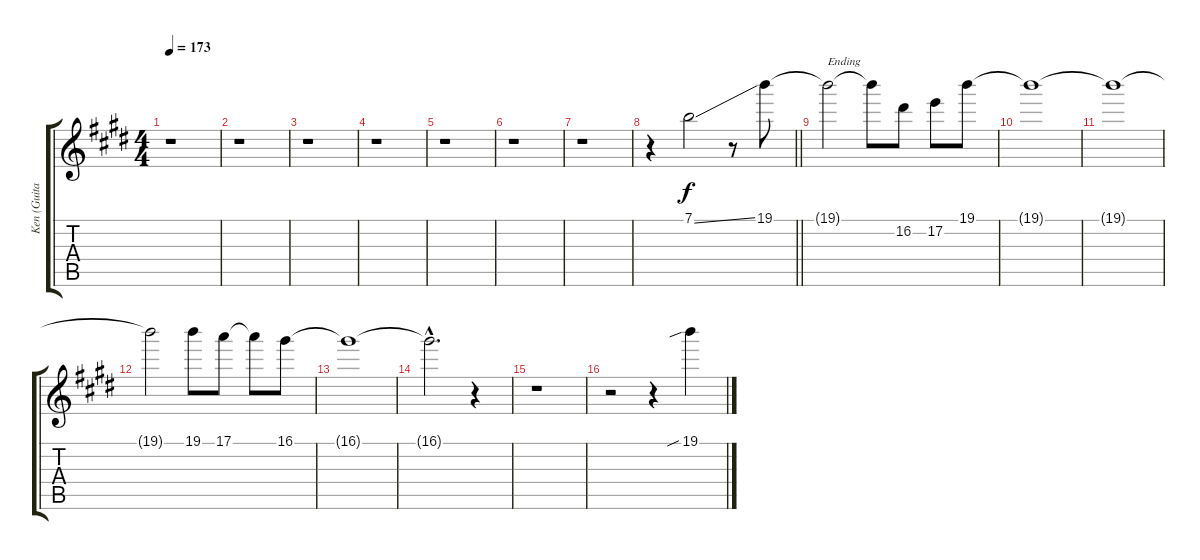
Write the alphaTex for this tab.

\track ("Ken (Guitar II)" "Ken (Guita") {instrument overdrivenguitar}
\staff {score tabs}
\tuning (E4 B3 G3 D3 A2 E2) {hide}
\ts (4 4)
\tempo 173
\clef g2
\ks e
r.1{dy f} |
r.1 |
r.1 |
r.1 |
r.1 |
r.1 |
r.1 |
\barLineRight lightlight
r.4 7.1{ss}.2 r.8 19.1.8 |
19.1{t}.2{txt "Ending"} 19.1{t}.8 16.2.8 17.2.8 19.1.8 |
19.1{t}.1 |
19.1{t}.1 |
19.1{t}.2 19.1.8 17.1.8 17.1{t}.8 16.1.8 |
16.1{t}.1 |
16.1{hac t}.2{d} r.4 |
r.1 |
r.2 r.4 19.1{sib}.4
